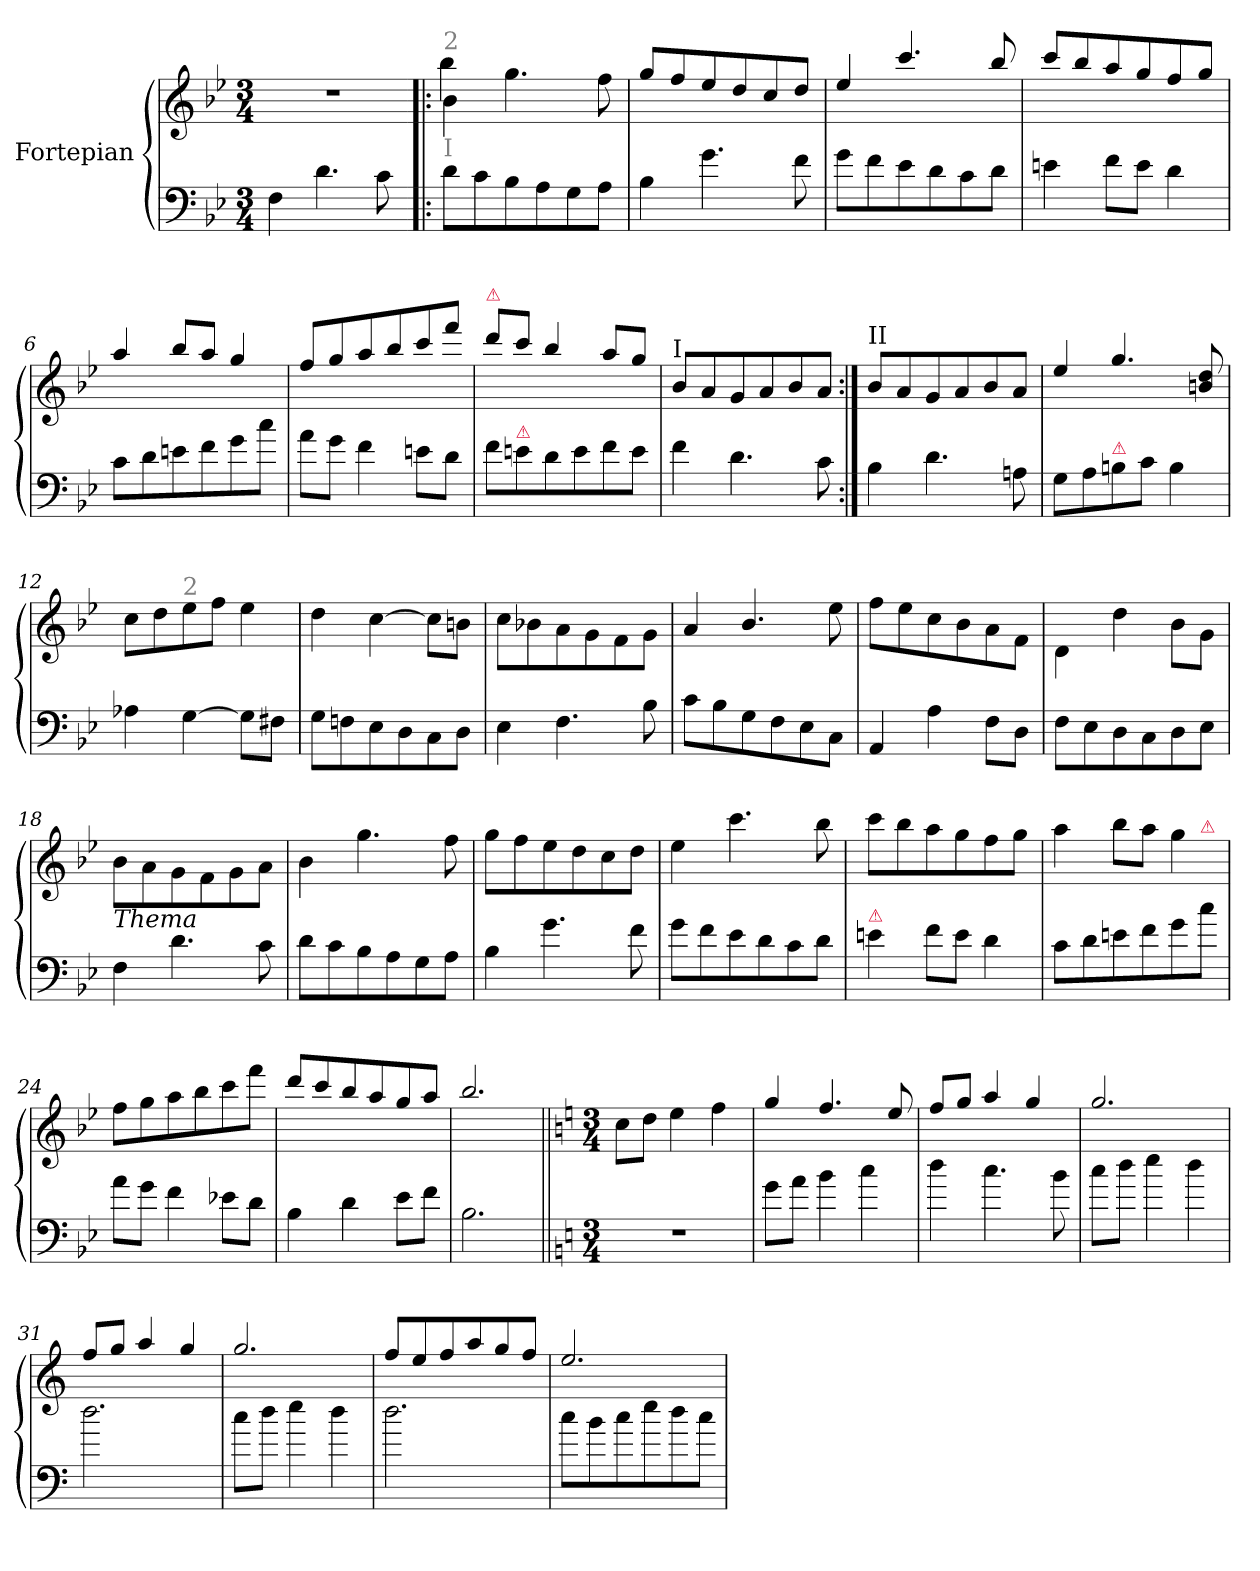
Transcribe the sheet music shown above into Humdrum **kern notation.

**kern	**kern
*part1	*part1
*staff2	*staff1
*I"Fortepian	*
*clefF4	*clefG2
*k[b-e-]	*k[b-e-]
*M3/4	*M3/4
=1	=1
4F\	2.r
4.d\	.
8c\	.
=2!|:	=2!|:
*	*^
!	!LO:TX:b:color=grey:t=I	!
!	!LO:TX:a:color=grey:t=2	!
8d\L	4b-i\	4bb-i\
8c\	.	.
8B-\	4.gg\	2ryy
8A\	.	.
8G\	.	.
8A\J	8ff\	.
*	*v	*v
=3	=3
4B-\	8gg/L
.	8ff/
4.g\	8ee-/
.	8dd/
.	8cc/
8f\	8dd/J
=4	=4
8g\L	4ee-/
8f\	.
8e-\	4.ccc/
8d\	.
8c\	.
8d\J	8bb-/
=5	=5
4en\	8ccc/L
.	8bb-/
8f\L	8aa/
8e\J	8gg/
4d\	8ff/
.	8gg/J
=6	=6
8c\L	4aa/
8d\	.
8en\	8bb-/L
8f\	8aa/J
8g\	4gg/
8cc\J	.
=7	=7
8a\L	8ff/L
8g\J	8gg/
4f\	8aa/
.	8bb-/
8en\L	8ccc/
8d\J	8fff/J
=8	=8
!	!LO:TX:a:color=crimson:t=⚠
8f\L	8ddd/L
!LO:TX:a:color=crimson:t=⚠	!
8en\	8ccc/J
8d\	4bb-/
8e\	.
8f\	8aa/L
8e\J	8gg/J
=9	=9
!	!LO:TX:a:t=I
4f\	8b-/L
.	8a/
4.d\	8g/
.	8a/
.	8b-/
8c\	8a/J
=10:|!	=10:|!
!	!LO:TX:a:t=II
4B-\	8b-/L
.	8a/
4.d\	8g/
.	8a/
.	8b-/
8An\	8a/J
=11	=11
8G\L	4ee-/
8A\	.
!LO:TX:a:color=crimson:t=⚠	!
8Bn\	4.gg/
8c\J	.
4B\	.
.	8bni/ 8dd/
=12	=12
4A-X\	8cc\L
.	8dd\
!	!LO:TX:a:color=grey:t=2
[4G\	8ee-\
.	8ff\J
8G\L]	4ee-\
8F#X\J	.
=13	=13
8G\L	4dd\
8Fn\	.
8E-\	[4cc\
8D\	.
8C\	8cc\L]
8D\J	8bn\J
=14	=14
4E-\	8cc\L
.	8b-X\
4.F\	8a\
.	8g\
.	8f\
8B-\	8g\J
=15	=15
8c\L	4a/
8B-\	.
8G\	4.b-/
8F\	.
8E-\	.
8C\J	8ee-\
=16	=16
4AA/	8ff\L
.	8ee-\
4A\	8cc\
.	8b-\
8F\L	8a\
8D\J	8f\J
=17	=17
8F\L	4d\
8E-\	.
8D\	4dd\
8C\	.
8D\	8b-\L
8E-\J	8g\J
=18	=18
!LO:TX:a:i:t=Thema	!
4F\	8b-\L
.	8a\
4.d\	8g\
.	8f\
.	8g\
8c\	8a\J
=19	=19
8d\L	4b-\
8c\	.
8B-\	4.gg\
8A\	.
8G\	.
8A\J	8ff\
=20	=20
4B-\	8gg\L
.	8ff\
4.g\	8ee-\
.	8dd\
.	8cc\
8f\	8dd\J
=21	=21
8g\L	4ee-\
8f\	.
8e-\	4.ccc\
8d\	.
8c\	.
8d\J	8bb-\
=22	=22
!LO:TX:a:color=crimson:t=⚠	!
4en\	8ccc\L
.	8bb-\
8f\L	8aa\
8e\J	8gg\
4d\	8ff\
.	8gg\J
=23	=23
*	*^
8c\L	4aa\	2ryy
8d\	.	.
8en\	8bb-\L	.
8f\	8aa\J	.
8g\	4gg\	8ryy
!	!	!LO:TX:a:color=crimson:t=⚠
8cc\J	.	8ryy
*	*v	*v
=24	=24
8a\L	8ff\L
8g\J	8gg\
4f\	8aa\
.	8bb-\
8e-X\L	8ccc\
8d\J	8fff\J
=25	=25
4B-\	8ddd/L
.	8ccc/
4d\	8bb-/
.	8aa/
8e-\L	8gg/
8f\J	8aa/J
=26	=26
2.B-\	2.bb-/
=27||	=27||
*k[]	*k[]
*M3/4	*M3/4
2.r	8cc\L
.	8dd\J
.	4ee\
.	4ff\
=28	=28
8g\L	4gg/
8a\J	.
4b\	4.ff/
4cc\	.
.	8ee/
=29	=29
4dd\	8ff/L
.	8gg/J
4.cc\	4aa/
.	4gg/
8b\	.
=30	=30
8cc\L	2.gg/
8dd\J	.
4ee\	.
4dd\	.
=31	=31
2.dd\	8ff/L
.	8gg/J
.	4aa/
.	4gg/
=32	=32
8cc\L	2.gg/
8dd\J	.
4ee\	.
4dd\	.
=33	=33
2.dd\	8ff/L
.	8ee/
.	8ff/
.	8aa/
.	8gg/
.	8ff/J
=34	=34
8cc\L	2.ee/
8b\	.
8cc\	.
8ee\	.
8dd\	.
8cc\J	.
=	=
*-	*-
